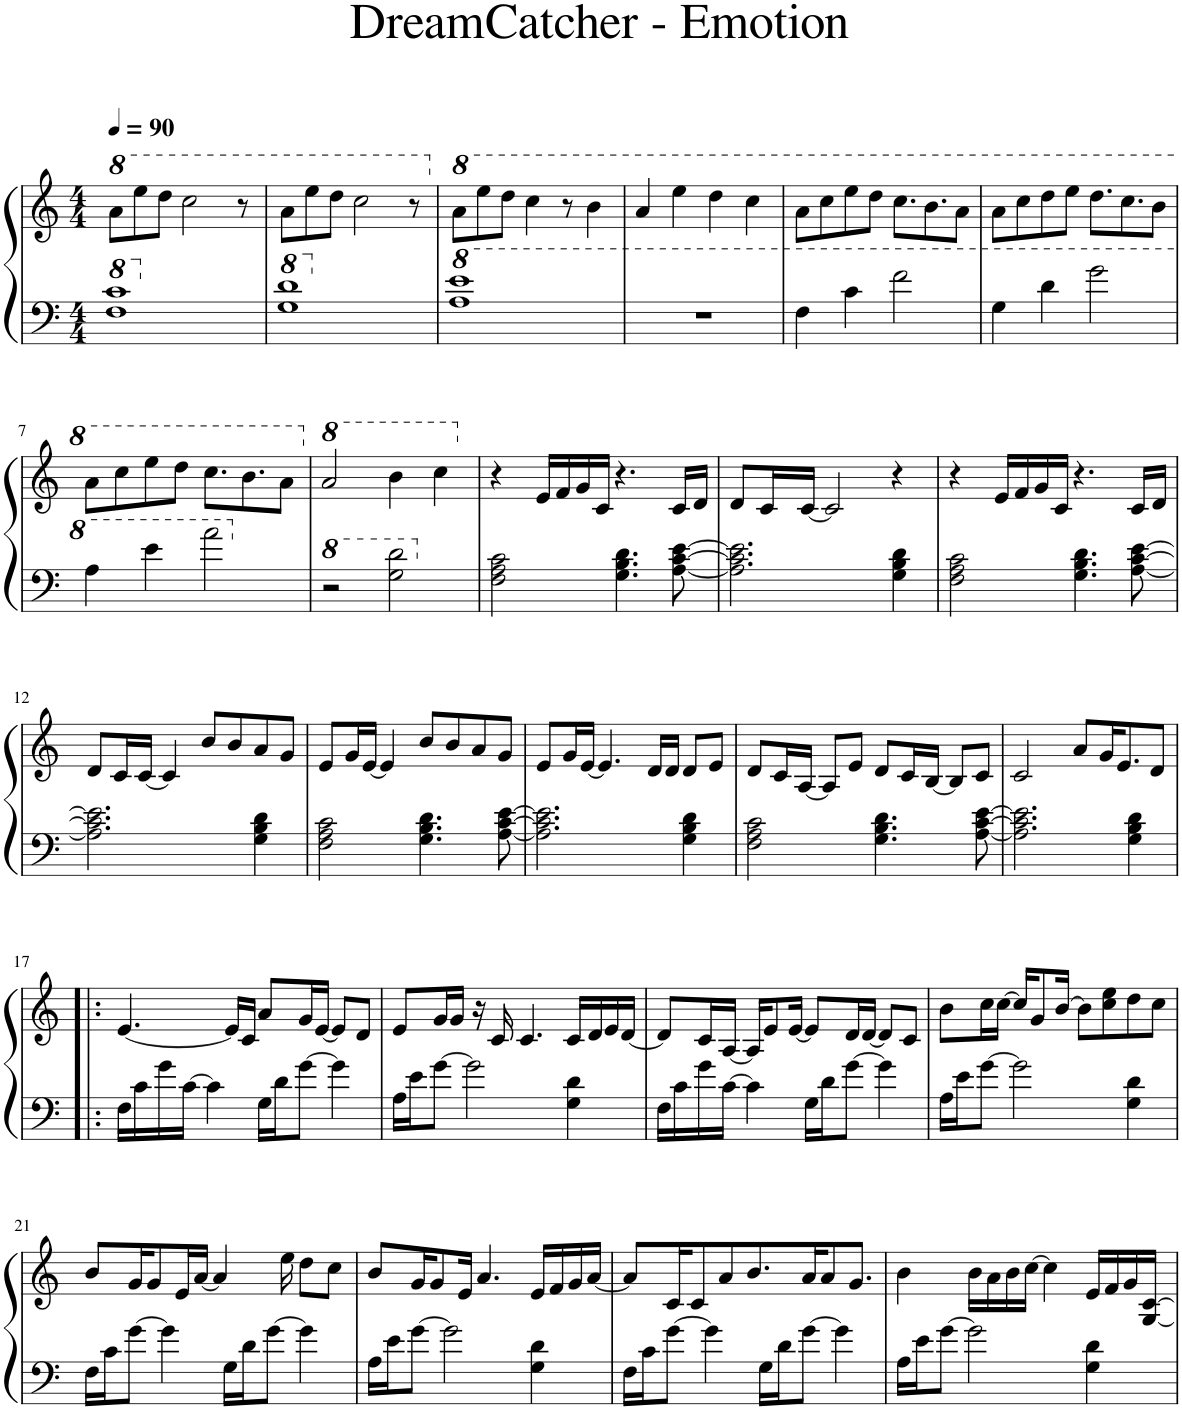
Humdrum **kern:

**kern	**kern
*part1	*part1
*staff2	*staff1
*I"Piano	*
*I'Pno.	*
*clefF4	*clefG2
*k[]	*k[]
*M4/4	*M4/4
*MM90	*MM90
*8va	*
*	*8va
=1	=1
1f 1cc	8aa\L
.	8eee\
.	8ddd\J
.	2ccc\
.	8r
=2	=2
*X8va	*
*8va	*
1g 1dd	8aa\L
.	8eee\
.	8ddd\J
.	2ccc\
.	8r
=3	=3
*X8va	*
*8va	*
*	*X8va
*	*8va
1a 1ee	8aa\L
.	8eee\
.	8ddd\J
.	4ccc\
.	8r
.	4bb\
=4	=4
1r	4aa/
.	4eee\
.	4ddd\
.	4ccc\
=5	=5
4f\	8aa\L
.	8ccc\
4cc\	8eee\
.	8ddd\J
2ff\	8.ccc\L
.	8.bb\
.	8aa\J
=6	=6
4g\	8aa\L
.	8ccc\
4dd\	8ddd\
.	8eee\J
2gg\	8.ddd\L
.	8.ccc\
.	8bb\J
!!LO:LB:g=z
=7	=7
4a\	8aa\L
.	8ccc\
4ee\	8eee\
.	8ddd\J
2aa\	8.ccc\L
.	8.bb\
.	8aa\J
=8	=8
*X8va	*
*8va	*
*	*X8va
*	*8va
2r	2aa/
2g\ 2dd\	4bb\
.	4ccc\
=9	=9
*X8va	*
*	*X8va
2F\ 2A\ 2c\	4r
.	16e/LL
.	16f/
.	16g/
.	16c/JJ
4.G\ 4.B\ 4.d\	4.r
[8A\ [8c\ [8e\	16c/LL
.	16d/JJ
=10	=10
2.A\] 2.c\] 2.e\]	8d/L
.	16c/L
.	[16c/JJ
.	2c/]
4G\ 4B\ 4d\	4r
=11	=11
2F\ 2A\ 2c\	4r
.	16e/LL
.	16f/
.	16g/
.	16c/JJ
4.G\ 4.B\ 4.d\	4.r
[8A\ [8c\ [8e\	16c/LL
.	16d/JJ
!!LO:LB:g=z
=12	=12
2.A\] 2.c\] 2.e\]	8d/L
.	16c/L
.	[16c/JJ
.	4c/]
.	8cc/L
.	8b/
4G\ 4B\ 4d\	8a/
.	8g/J
=13	=13
2F\ 2A\ 2c\	8e/L
.	16g/L
.	[16e/JJ
.	4e/]
4.G\ 4.B\ 4.d\	8cc/L
.	8b/
.	8a/
[8A\ [8c\ [8e\	8g/J
=14	=14
2.A\] 2.c\] 2.e\]	8e/L
.	16g/L
.	[16e/JJ
.	4.e/]
.	16d/LL
.	16d/JJ
4G\ 4B\ 4d\	8d/L
.	8e/J
=15	=15
2F\ 2A\ 2c\	8d/L
.	16c/L
.	[16A/JJ
.	8A/L]
.	8e/J
4.G\ 4.B\ 4.d\	8d/L
.	16c/L
.	[16B/JJ
.	8B/L]
[8A\ [8c\ [8e\	8c/J
=16	=16
2.A\] 2.c\] 2.e\]	2c/
.	8a/L
.	16g/K
.	8.e/
4G\ 4B\ 4d\	.
.	8d/J
!!LO:LB:g=z
=17!|:	=17!|:
16F\LL	[4.e/
16c\	.
16g\	.
[16c\JJ	.
4c\]	.
.	16e/LL]
.	16c/JJ
16G\LL	8a/L
16d\J	.
[8g\J	16g/L
.	[16e/JJ
4g\]	8e/L]
.	8d/J
=18	=18
16A\LL	8e/L
16e\J	.
[8g\J	16g/L
.	16g/JJ
2g\]	16r
.	16c/
.	4.c/
4G\ 4d\	16c/LL
.	16d/
.	16e/
.	[16d/JJ
=19	=19
16F\LL	8d/L]
16c\	.
16g\	16c/L
[16c\JJ	[16A/JJ
4c\]	16A/KL]
.	8e/
.	[16e/Jk
16G\LL	8e/L]
16d\J	.
[8g\J	16d/L
.	[16d/JJ
4g\]	8d/L]
.	8c/J
=20	=20
16A\LL	8b\L
16e\J	.
[8g\J	16cc\L
.	[16cc\JJ
2g\]	16cc/KL]
.	8g/
.	[16b/Jk
.	8b\L]
.	8cc\ 8ee\
4G\ 4d\	8dd\
.	8cc\J
!!LO:LB:g=z
=21	=21
16F\LL	8b/L
16c\J	.
[8g\J	16g/K
.	8g/
4g\]	.
.	16e/L
.	[16a/JJ
.	4a/]
16G\LL	.
16d\J	.
[8g\J	.
.	16ee\
4g\]	8dd\L
.	8cc\J
=22	=22
16A\LL	8b/L
16e\J	.
[8g\J	16g/K
.	8g/
2g\]	.
.	16e/Jk
.	4.a/
4G\ 4d\	16e/LL
.	16f/
.	16g/
.	[16a/JJ
=23	=23
16F\LL	8a/L]
16c\J	.
[8g\J	16c/K
.	8c/
4g\]	.
.	8a/
.	8.b/
16G\LL	.
16d\J	.
[8g\J	16a/K
.	8a/
4g\]	.
.	8.g/J
=24	=24
16A\LL	4b\
16e\J	.
[8g\J	.
2g\]	16b\LL
.	16a\
.	16b\
.	[16cc\JJ
.	4cc\]
4G\ 4d\	16e/LL
.	16f/
.	16g/
.	[16G/ [16c/JJ
=	=
*-	*-
